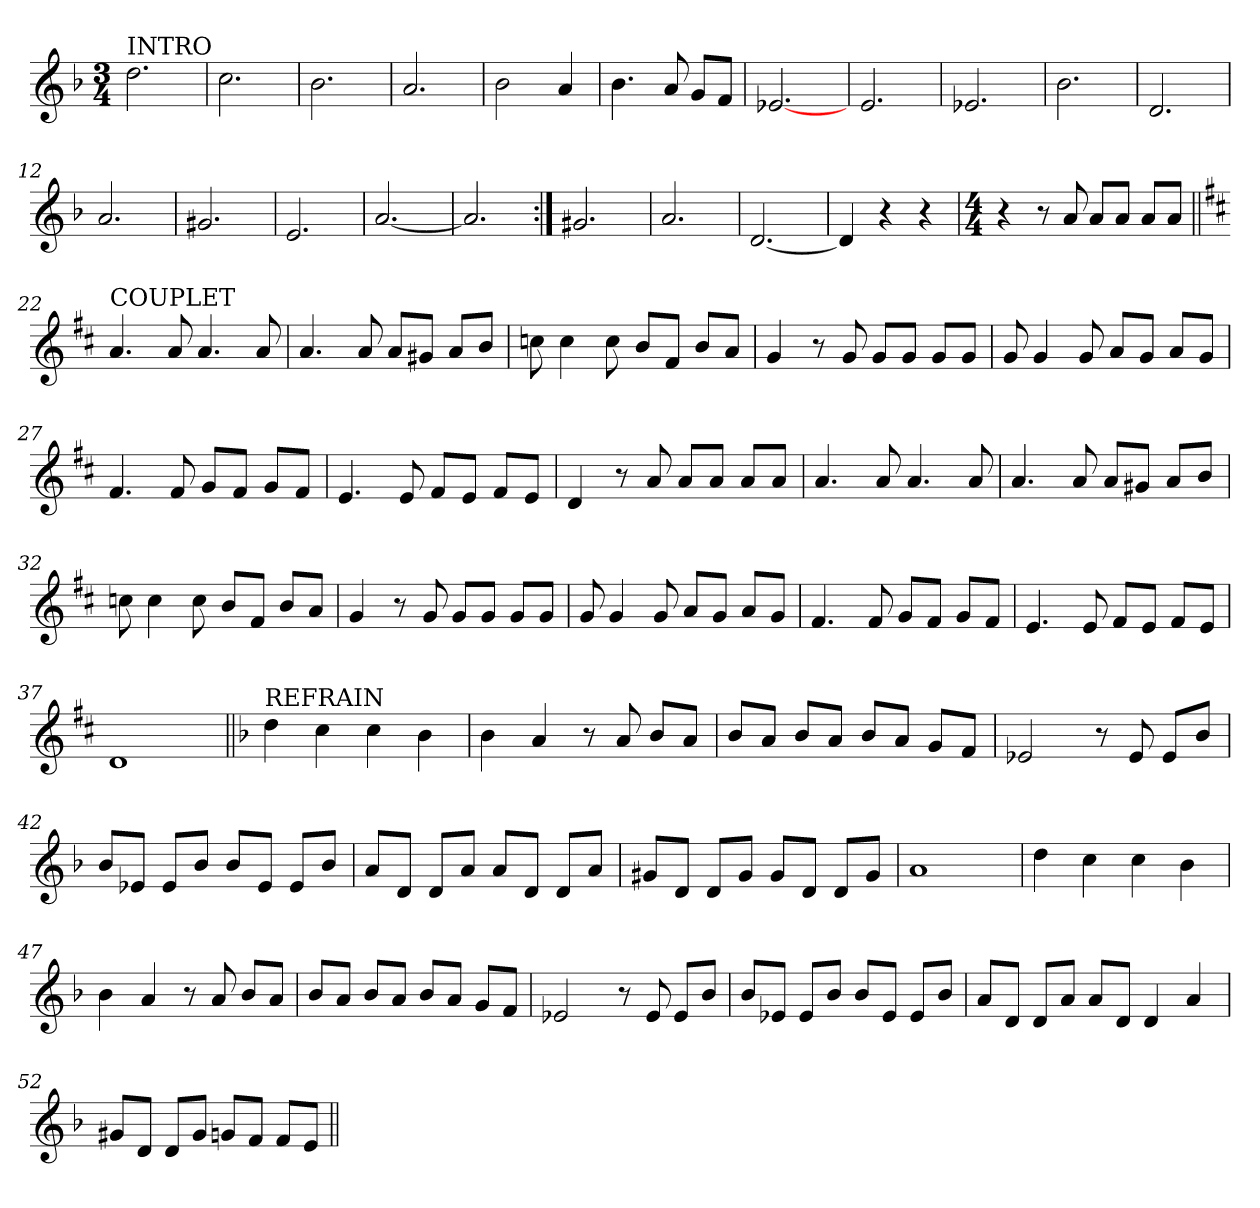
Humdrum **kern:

**kern
*part1
*staff1
*clefG2
*k[b-]
*d:
*M3/4
=1
!LO:TX:a:t=INTRO
2.dd\
=2
2.cc\
=3
2.b-\
=4
2.a/
=5
2b-\
4a/
=6
4.b-\
8a/
8g/L
8f/J
=7
[<2.e-X/
=8
2.e/
!!LO:LB:g=z
=9
2.e-X/
=10
2.b-\
=11
2.d/
=12
2.a/
=13
2.g#X/
=14
2.e/
=15
[<2.a/
=16
2.a/]
!!LO:LB:g=z
=17:|!
2.g#X/
=18
2.a/
=19
[<2.d/
=20
4d/]
4r
4r
=21
*M4/4
4r
8r
8a/
8a/L
8a/J
8a/L
8a/J
!!LO:LB:g=z
=22||
*k[f#c#]
*D:
!LO:TX:a:t=COUPLET
4.a/
8a/
4.a/
8a/
=23
4.a/
8a/
8a/L
8g#X/J
8a/L
8b/J
=24
8ccn\
4cc\
8cc\
8b/L
8f#/J
8b/L
8a/J
!!LO:LB:g=z
=25
4g/
8r
8g/
8g/L
8g/J
8g/L
8g/J
=26
8g/
4g/
8g/
8a/L
8g/J
8a/L
8g/J
=27
4.f#/
8f#/
8g/L
8f#/J
8g/L
8f#/J
=28
4.e/
8e/
8f#/L
8e/J
8f#/L
8e/J
!!LO:LB:g=z
=29
4d/
8r
8a/
8a/L
8a/J
8a/L
8a/J
=30
4.a/
8a/
4.a/
8a/
=31
4.a/
8a/
8a/L
8g#X/J
8a/L
8b/J
=32
8ccn\
4cc\
8cc\
8b/L
8f#/J
8b/L
8a/J
!!LO:LB:g=z
=33
4g/
8r
8g/
8g/L
8g/J
8g/L
8g/J
=34
8g/
4g/
8g/
8a/L
8g/J
8a/L
8g/J
=35
4.f#/
8f#/
8g/L
8f#/J
8g/L
8f#/J
=36
4.e/
8e/
8f#/L
8e/J
8f#/L
8e/J
=37
1d
!!LO:LB:g=z
=38||
*k[b-]
*d:
!LO:TX:a:t=REFRAIN
4dd\
4cc\
4cc\
4b-\
=39
4b-\
4a/
8r
8a/
8b-/L
8a/J
=40
8b-/L
8a/J
8b-/L
8a/J
8b-/L
8a/J
8g/L
8f/J
=41
2e-X/
8r
8e-/
8e-/L
8b-/J
!!LO:LB:g=z
=42
8b-/L
8e-X/J
8e-/L
8b-/J
8b-/L
8e-/J
8e-/L
8b-/J
=43
8a/L
8d/J
8d/L
8a/J
8a/L
8d/J
8d/L
8a/J
=44
8g#X/L
8d/J
8d/L
8g#/J
8g#/L
8d/J
8d/L
8g#/J
=45
1a
!!LO:LB:g=z
=46
4dd\
4cc\
4cc\
4b-\
=47
4b-\
4a/
8r
8a/
8b-/L
8a/J
=48
8b-/L
8a/J
8b-/L
8a/J
8b-/L
8a/J
8g/L
8f/J
!!LO:PB:g=z
=49
2e-X/
8r
8e-/
8e-/L
8b-/J
=50
8b-/L
8e-X/J
8e-/L
8b-/J
8b-/L
8e-/J
8e-/L
8b-/J
=51
8a/L
8d/J
8d/L
8a/J
8a/L
8d/J
4d/
4a/
=52
8g#X/L
8d/J
8d/L
8g#/J
8gn/L
8f/J
8f/L
8e/J
=||
*-
